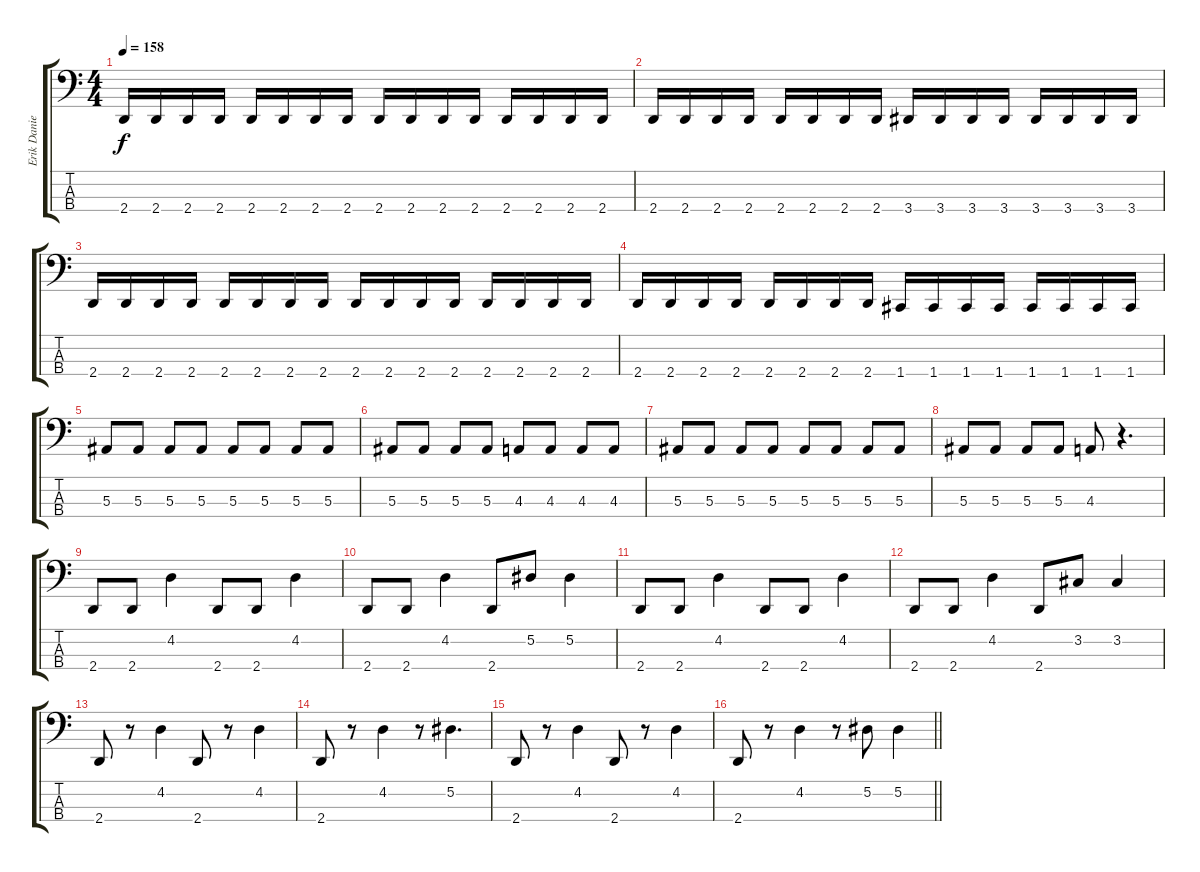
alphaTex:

\track ("Erik Danielsson" "Erik Danie") {instrument electricbassfinger}
\staff {score tabs}
\tuning (Eb2 Bb1 F1 C1) {hide}
\ts (4 4)
\tempo 158
\clef f4
\ks c
2.4.16{dy f} 2.4.16 2.4.16 2.4.16 2.4.16 2.4.16 2.4.16 2.4.16 2.4.16 2.4.16 2.4.16 2.4.16 2.4.16 2.4.16 2.4.16 2.4.16 |
2.4.16 2.4.16 2.4.16 2.4.16 2.4.16 2.4.16 2.4.16 2.4.16 3.4.16 3.4.16 3.4.16 3.4.16 3.4.16 3.4.16 3.4.16 3.4.16 |
2.4.16 2.4.16 2.4.16 2.4.16 2.4.16 2.4.16 2.4.16 2.4.16 2.4.16 2.4.16 2.4.16 2.4.16 2.4.16 2.4.16 2.4.16 2.4.16 |
2.4.16 2.4.16 2.4.16 2.4.16 2.4.16 2.4.16 2.4.16 2.4.16 1.4.16 1.4.16 1.4.16 1.4.16 1.4.16 1.4.16 1.4.16 1.4.16 |
5.3.8 5.3.8 5.3.8 5.3.8 5.3.8 5.3.8 5.3.8 5.3.8 |
5.3.8 5.3.8 5.3.8 5.3.8 4.3.8 4.3.8 4.3.8 4.3.8 |
5.3.8 5.3.8 5.3.8 5.3.8 5.3.8 5.3.8 5.3.8 5.3.8 |
5.3.8 5.3.8 5.3.8 5.3.8 4.3.8 r.4{d} |
2.4.8 2.4.8 4.2.4 2.4.8 2.4.8 4.2.4 |
2.4.8 2.4.8 4.2.4 2.4.8 5.2.8 5.2.4 |
2.4.8 2.4.8 4.2.4 2.4.8 2.4.8 4.2.4 |
2.4.8 2.4.8 4.2.4 2.4.8 3.2.8 3.2.4 |
2.4.8 r.8 4.2.4 2.4.8 r.8 4.2.4 |
2.4.8 r.8 4.2.4 r.8 5.2.4{d} |
2.4.8 r.8 4.2.4 2.4.8 r.8 4.2.4 |
\barLineRight lightlight
2.4.8 r.8 4.2.4 r.8 5.2.8 5.2.4
